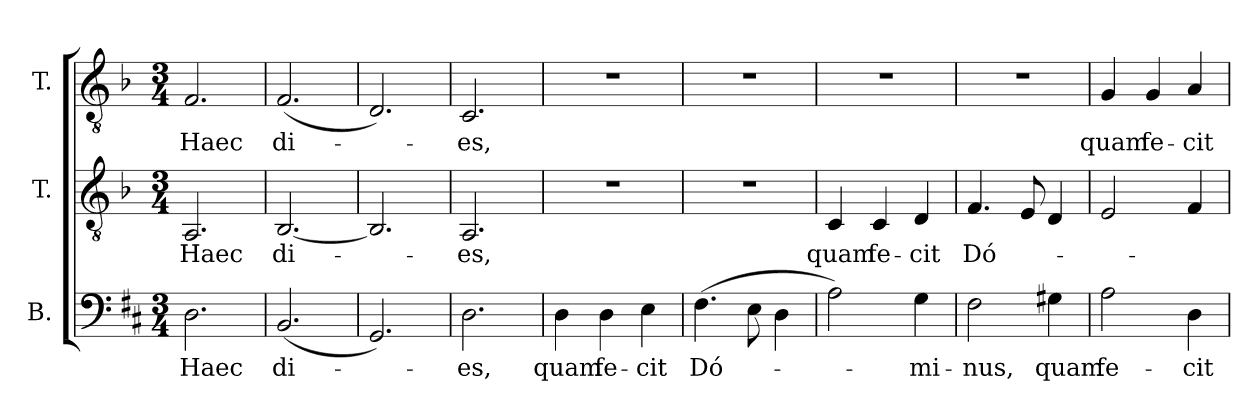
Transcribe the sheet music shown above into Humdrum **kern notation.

**kern	**text	**kern	**text	**kern	**text
*part3	*part3	*part2	*part2	*part1	*part1
*staff3	*staff3	*staff2	*staff2	*staff1	*staff1
*I"B.	*	*I"T.	*	*I"T.	*
!!LO:PB:g=z
*clefF4	*	*clefGv2	*	*clefGv2	*
*	*	*ITrd2c3	*	*ITrd2c3	*
*k[f#c#]	*	*k[f#c#]	*	*k[f#c#]	*
*D:	*	*D:	*	*D:	*
*M3/4	*	*M3/4	*	*M3/4	*
*MM132	*	*MM132	*	*MM132	*
=1	=1	=1	=1	=1	=1
!	!LO:LY:b:color=#000000	!	!	!	!
!	!	!	!LO:LY:b:color=#000000	!	!
!	!	!	!	!	!LO:LY:b:color=#000000
2.Di\	Haec	2.FF#i/	Haec	2.Di/	Haec
=2	=2	=2	=2	=2	=2
!	!LO:LY:b:color=#000000	!	!	!	!
!	!	!	!LO:LY:b:color=#000000	!	!
!	!	!	!	!	!LO:LY:b:color=#000000
(2.BBi/	di-	[<2.GGi/	di-	(2.Di/	di-
=3	=3	=3	=3	=3	=3
2.GGi/)	.	2.GGi/]	.	2.BBi/)	.
=4	=4	=4	=4	=4	=4
!	!LO:LY:b:color=#000000	!	!	!	!
!	!	!	!LO:LY:b:color=#000000	!	!
!	!	!	!	!	!LO:LY:b:color=#000000
2.Di\	-es,	2.FF#i/	-es,	2.AAi/	-es,
=5	=5	=5	=5	=5	=5
!	!LO:LY:b:color=#000000	!LO:N:vis=1	!	!LO:N:vis=1	!
4Di\	quam	2.r	.	2.r	.
!	!LO:LY:b:color=#000000	!	!	!	!
4Di\	fe-	.	.	.	.
!	!LO:LY:b:color=#000000	!	!	!	!
4Ei\	-cit	.	.	.	.
=6	=6	=6	=6	=6	=6
!	!LO:LY:b:color=#000000	!LO:N:vis=1	!	!LO:N:vis=1	!
(4.F#i\	Dó-	2.r	.	2.r	.
8Ei\	.	.	.	.	.
4Di\	.	.	.	.	.
=7	=7	=7	=7	=7	=7
!	!	!	!LO:LY:b:color=#000000	!LO:N:vis=1	!
2Ai\)	.	4AAi/	quam	2.r	.
!	!	!	!LO:LY:b:color=#000000	!	!
.	.	4AAi/	fe-	.	.
!	!LO:LY:b:color=#000000	!	!	!	!
!	!	!	!LO:LY:b:color=#000000	!	!
4Gi\	-mi-	4BBi/	-cit	.	.
=8	=8	=8	=8	=8	=8
!	!LO:LY:b:color=#000000	!	!	!	!
!	!	!	!LO:LY:b:color=#000000	!LO:N:vis=1	!
2F#i\	-nus,	4.Di/	Dó-	2.r	.
.	.	8C#i/	.	.	.
!	!LO:LY:b:color=#000000	!	!	!	!
4G#Xi\	quam	4BBi/	.	.	.
=9	=9	=9	=9	=9	=9
!	!LO:LY:b:color=#000000	!	!	!	!
!	!	!	!	!	!LO:LY:b:color=#000000
2Ai\	fe-	2C#i/	.	4Ei/	quam
!	!	!	!	!	!LO:LY:b:color=#000000
.	.	.	.	4Ei/	fe-
!	!LO:LY:b:color=#000000	!	!	!	!
!	!	!	!	!	!LO:LY:b:color=#000000
4Di\	-cit	4Di/	.	4F#i/	-cit
=	=	=	=	=	=
*-	*-	*-	*-	*-	*-
